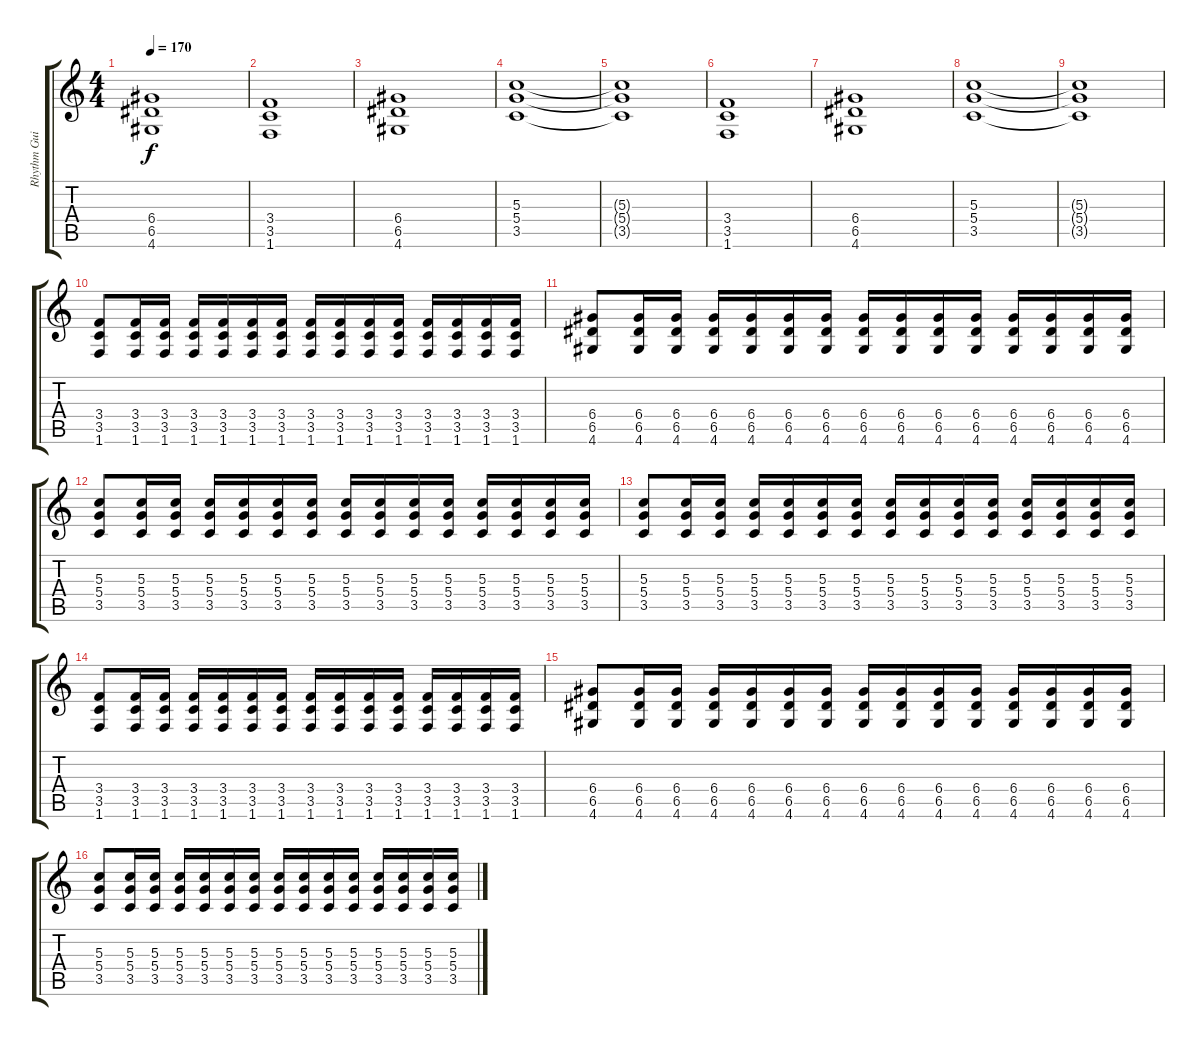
\track ("Rhythm Guitar" "Rhythm Gui") {instrument distortionguitar}
\staff {score tabs}
\tuning (E4 B3 G3 D3 A2 E2) {hide}
\ts (4 4)
\tempo 170
\clef g2
\ks c
(6.4 6.5 4.6).1{dy f} |
(3.4 3.5 1.6).1 |
(6.4 6.5 4.6).1 |
(5.3 5.4 3.5).1 |
(5.3{t} 5.4{t} 3.5{t}).1 |
(3.4 3.5 1.6).1 |
(6.4 6.5 4.6).1 |
(5.3 5.4 3.5).1 |
(5.3{t} 5.4{t} 3.5{t}).1 |
(3.4 3.5 1.6).8 (3.4 3.5 1.6).16 (3.4 3.5 1.6).16 (3.4 3.5 1.6).16 (3.4 3.5 1.6).16 (3.4 3.5 1.6).16 (3.4 3.5 1.6).16 (3.4 3.5 1.6).16 (3.4 3.5 1.6).16 (3.4 3.5 1.6).16 (3.4 3.5 1.6).16 (3.4 3.5 1.6).16 (3.4 3.5 1.6).16 (3.4 3.5 1.6).16 (3.4 3.5 1.6).16 |
(6.4 6.5 4.6).8 (6.4 6.5 4.6).16 (6.4 6.5 4.6).16 (6.4 6.5 4.6).16 (6.4 6.5 4.6).16 (6.4 6.5 4.6).16 (6.4 6.5 4.6).16 (6.4 6.5 4.6).16 (6.4 6.5 4.6).16 (6.4 6.5 4.6).16 (6.4 6.5 4.6).16 (6.4 6.5 4.6).16 (6.4 6.5 4.6).16 (6.4 6.5 4.6).16 (6.4 6.5 4.6).16 |
(5.3 5.4 3.5).8 (5.3 5.4 3.5).16 (5.3 5.4 3.5).16 (5.3 5.4 3.5).16 (5.3 5.4 3.5).16 (5.3 5.4 3.5).16 (5.3 5.4 3.5).16 (5.3 5.4 3.5).16 (5.3 5.4 3.5).16 (5.3 5.4 3.5).16 (5.3 5.4 3.5).16 (5.3 5.4 3.5).16 (5.3 5.4 3.5).16 (5.3 5.4 3.5).16 (5.3 5.4 3.5).16 |
(5.3 5.4 3.5).8 (5.3 5.4 3.5).16 (5.3 5.4 3.5).16 (5.3 5.4 3.5).16 (5.3 5.4 3.5).16 (5.3 5.4 3.5).16 (5.3 5.4 3.5).16 (5.3 5.4 3.5).16 (5.3 5.4 3.5).16 (5.3 5.4 3.5).16 (5.3 5.4 3.5).16 (5.3 5.4 3.5).16 (5.3 5.4 3.5).16 (5.3 5.4 3.5).16 (5.3 5.4 3.5).16 |
(3.4 3.5 1.6).8 (3.4 3.5 1.6).16 (3.4 3.5 1.6).16 (3.4 3.5 1.6).16 (3.4 3.5 1.6).16 (3.4 3.5 1.6).16 (3.4 3.5 1.6).16 (3.4 3.5 1.6).16 (3.4 3.5 1.6).16 (3.4 3.5 1.6).16 (3.4 3.5 1.6).16 (3.4 3.5 1.6).16 (3.4 3.5 1.6).16 (3.4 3.5 1.6).16 (3.4 3.5 1.6).16 |
(6.4 6.5 4.6).8 (6.4 6.5 4.6).16 (6.4 6.5 4.6).16 (6.4 6.5 4.6).16 (6.4 6.5 4.6).16 (6.4 6.5 4.6).16 (6.4 6.5 4.6).16 (6.4 6.5 4.6).16 (6.4 6.5 4.6).16 (6.4 6.5 4.6).16 (6.4 6.5 4.6).16 (6.4 6.5 4.6).16 (6.4 6.5 4.6).16 (6.4 6.5 4.6).16 (6.4 6.5 4.6).16 |
(5.3 5.4 3.5).8 (5.3 5.4 3.5).16 (5.3 5.4 3.5).16 (5.3 5.4 3.5).16 (5.3 5.4 3.5).16 (5.3 5.4 3.5).16 (5.3 5.4 3.5).16 (5.3 5.4 3.5).16 (5.3 5.4 3.5).16 (5.3 5.4 3.5).16 (5.3 5.4 3.5).16 (5.3 5.4 3.5).16 (5.3 5.4 3.5).16 (5.3 5.4 3.5).16 (5.3 5.4 3.5).16
